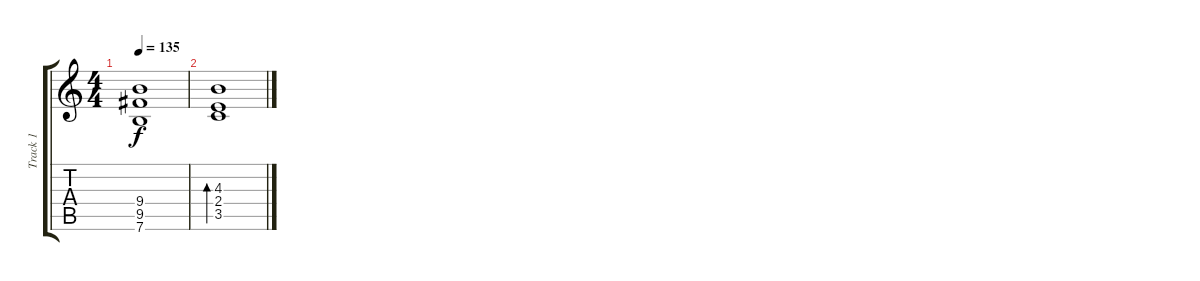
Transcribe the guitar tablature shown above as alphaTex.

\track ("Track 1" "Track 1") {instrument distortionguitar}
\staff {score tabs}
\tuning (E4 B3 G3 D3 A2 E2) {hide}
\ts (4 4)
\tempo 135
\clef g2
\ks c
(9.4 9.5 7.6).1{dy f} |
(4.3 2.4 3.5).1{bd 240 instrument electricguitarclean}
